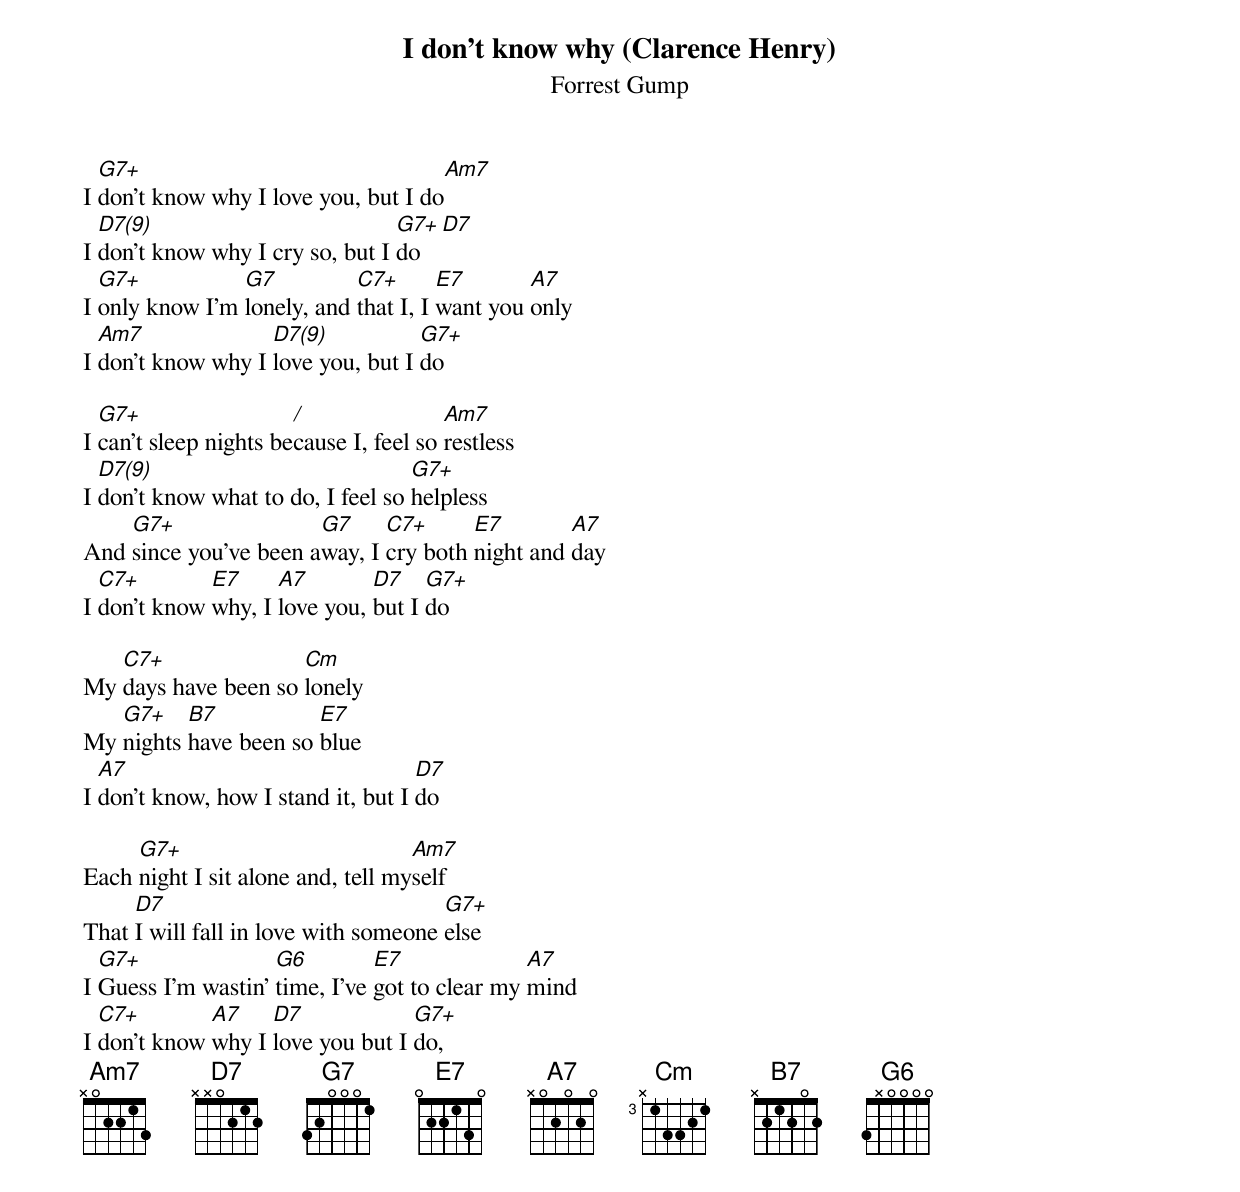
I don't know why (Clarence Henry)
Forrest Gump

  G7+                                Am7
I don't know why I love you, but I do
  D7(9)                          G7+  D7
I don't know why I cry so, but I do
  G7+           G7          C7+       E7       A7
I only know I'm lonely, and that I, I want you only
  Am7              D7(9)           G7+
I don't know why I love you, but I do

  G7+                  /                Am7
I can't sleep nights because I, feel so restless
  D7(9)                            G7+
I don't know what to do, I feel so helpless
    G7+                G7     C7+      E7        A7
And since you've been away, I cry both night and day
  C7+        E7     A7        D7    G7+
I don't know why, I love you, but I do

   C7+               Cm
My days have been so lonely
   G7+    B7           E7
My nights have been so blue
  A7                                D7
I don't know, how I stand it, but I do

     G7+                           Am7
Each night I sit alone and, tell myself
     D7                               G7+
That I will fall in love with someone else
  G7+               G6         E7              A7
I Guess I'm wastin' time, I've got to clear my mind
  C7+        A7    D7             G7+
I don't know why I love you but I do,
